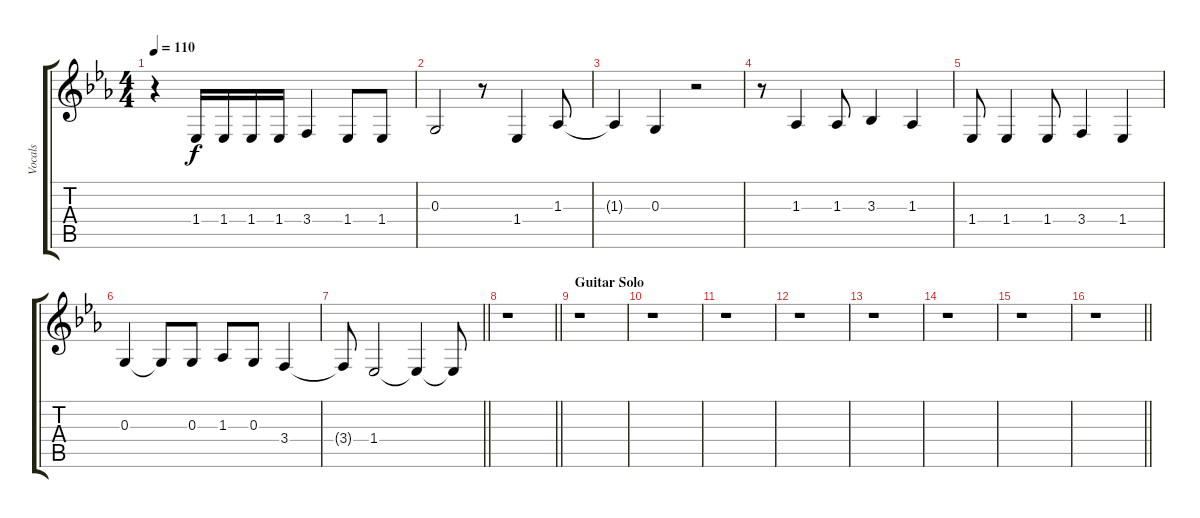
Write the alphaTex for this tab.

\track ("Vocals" "Vocals") {instrument oboe}
\staff {score tabs}
\tuning (E4 B3 G3 D3 A2 E2) {hide}
\ts (4 4)
\tempo 110
\clef g2
\ks eb
r.4{dy f} 1.4.16 1.4.16 1.4.16 1.4.16 3.4.4 1.4.8 1.4.8 |
0.3.2 r.8 1.4.4 1.3.8 |
1.3{t}.4 0.3.4 r.2 |
r.8 1.3.4 1.3.8 3.3.4 1.3.4 |
1.4.8 1.4.4 1.4.8 3.4.4 1.4.4 |
0.3.4 0.3{t}.8 0.3.8 1.3.8 0.3.8 3.4.4 |
\barLineRight lightlight
3.4{t}.8 1.4.2 1.4{t}.4 1.4{t}.8 |
\barLineRight lightlight
r.1 |
\section ("" "Guitar Solo")
r.1 |
r.1 |
r.1 |
r.1 |
r.1 |
r.1 |
r.1 |
\barLineRight lightlight
r.1
